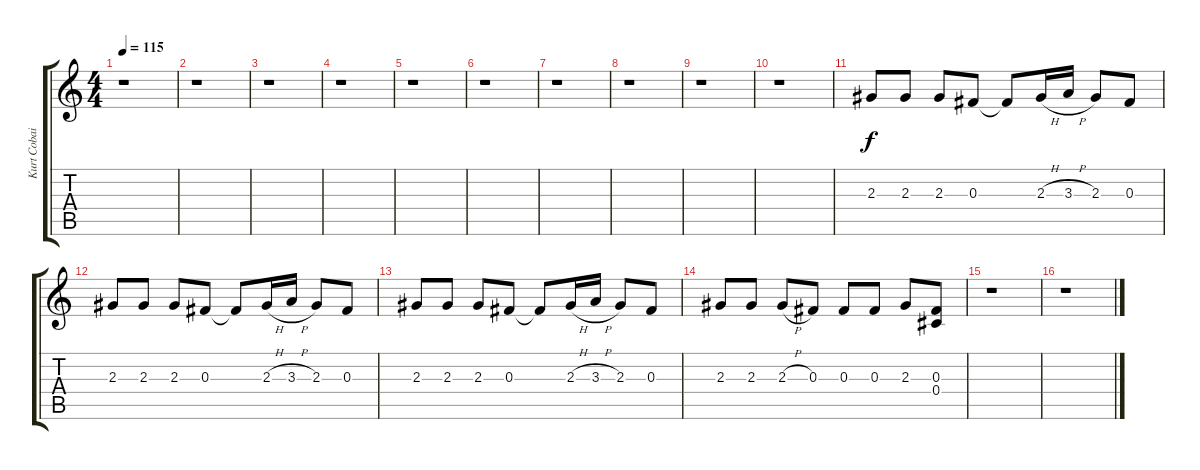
\track ("Kurt Cobain" "Kurt Cobai") {instrument distortionguitar}
\staff {score tabs}
\tuning (Eb4 Bb3 Gb3 Db3 Ab2 Eb2) {hide}
\ts (4 4)
\tempo 115
\clef g2
\ks c
r.1{dy f} |
r.1 |
r.1 |
r.1 |
r.1 |
r.1 |
r.1 |
r.1 |
r.1 |
r.1 |
2.3.8 2.3.8 2.3.8 0.3.8 0.3{t}.8 2.3{h}.16 3.3{h}.16 2.3.8 0.3.8 |
2.3.8 2.3.8 2.3.8 0.3.8 0.3{t}.8 2.3{h}.16 3.3{h}.16 2.3.8 0.3.8 |
2.3.8 2.3.8 2.3.8 0.3.8 0.3{t}.8 2.3{h}.16 3.3{h}.16 2.3.8 0.3.8 |
2.3.8 2.3.8 2.3{h}.8 0.3.8 0.3.8 0.3.8 2.3.8 (0.3 0.4).8 |
r.1 |
r.1
